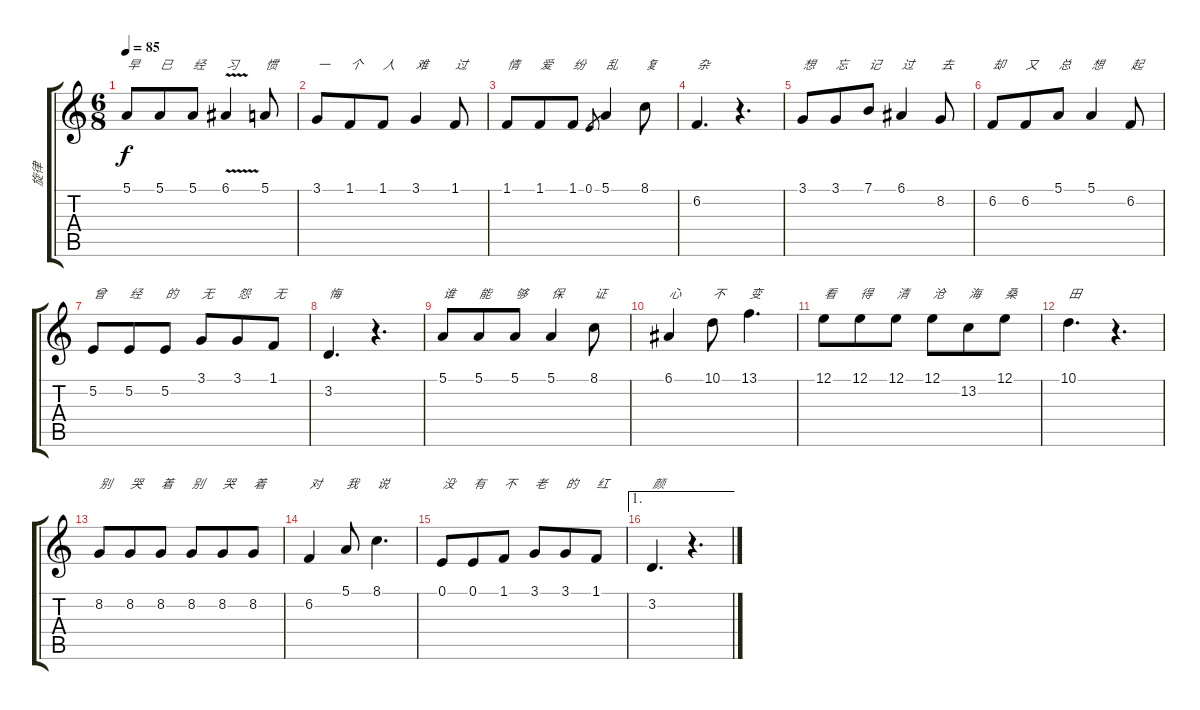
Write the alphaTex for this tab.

\track ("旋律" "旋律") {instrument flute}
\staff {score tabs}
\tuning (E4 B3 G3 D3 A2 E2) {hide}
\ts (6 8)
\tempo 85
\clef g2
\ks c
5.1.8{txt "早" dy f} 5.1.8{txt "已"} 5.1.8{txt "经"} 6.1{v}.4{txt "习"} 5.1.8{txt "惯"} |
3.1.8{txt "一"} 1.1.8{txt "个"} 1.1.8{txt "人"} 3.1.4{txt "难"} 1.1.8{txt "过"} |
1.1.8{txt "情"} 1.1.8{txt "爱"} 1.1.8{txt "纷"} 0.1.8{gr} 5.1.4{txt "乱"} 8.1.8{txt "复"} |
6.2.4{d txt "杂"} r.4{d} |
3.1.8{txt "想"} 3.1.8{txt "忘"} 7.1.8{txt "记"} 6.1.4{txt "过"} 8.2.8{txt "去"} |
6.2.8{txt "却"} 6.2.8{txt "又"} 5.1.8{txt "总"} 5.1.4{txt "想"} 6.2.8{txt "起"} |
5.2.8{txt "曾"} 5.2.8{txt "经"} 5.2.8{txt "的"} 3.1.8{txt "无"} 3.1.8{txt "怨"} 1.1.8{txt "无"} |
3.2.4{d txt "悔"} r.4{d} |
5.1.8{txt "谁"} 5.1.8{txt "能"} 5.1.8{txt "够"} 5.1.4{txt "保"} 8.1.8{txt "证"} |
6.1.4{txt "心"} 10.1.8{txt "不"} 13.1.4{d txt "变"} |
12.1.8{txt "看"} 12.1.8{txt "得"} 12.1.8{txt "清"} 12.1.8{txt "沧"} 13.2.8{txt "海"} 12.1.8{txt "桑"} |
10.1.4{d txt "田"} r.4{d} |
8.2.8{txt "别"} 8.2.8{txt "哭"} 8.2.8{txt "着"} 8.2.8{txt "别"} 8.2.8{txt "哭"} 8.2.8{txt "着"} |
6.2.4{txt "对"} 5.1.8{txt "我"} 8.1.4{d txt "说"} |
0.1.8{txt "没"} 0.1.8{txt "有"} 1.1.8{txt "不"} 3.1.8{txt "老"} 3.1.8{txt "的"} 1.1.8{txt "红"} |
\ae 1
3.2.4{d txt "颜"} r.4{d}
